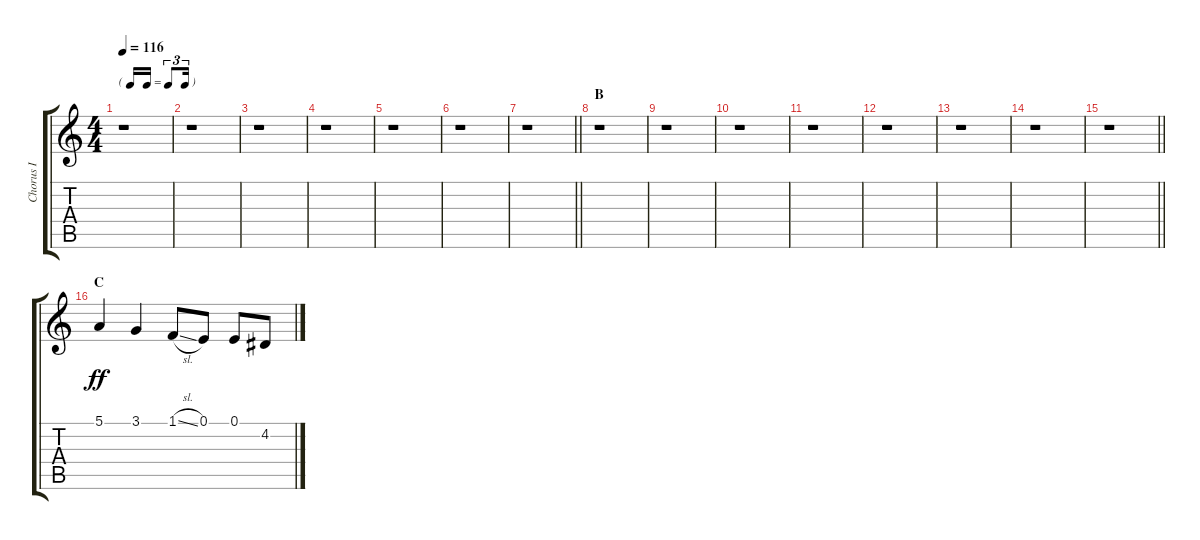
\track ("Chorus I" "Chorus I") {instrument voiceoohs}
\staff {score tabs}
\tuning (E4 B3 G3 D3 A2 E2) {hide}
\ts (4 4)
\tf triplet16th
\tempo 116
\clef g2
\ks c
r.1{dy ff} |
r.1 |
r.1 |
r.1 |
r.1 |
r.1 |
\barLineRight lightlight
r.1 |
\section ("" "B")
r.1 |
r.1 |
r.1 |
r.1 |
r.1 |
r.1 |
r.1 |
\barLineRight lightlight
r.1 |
\section ("" "C")
5.1.4 3.1.4 1.1{sl}.8 0.1.8 0.1.8 4.2.8
